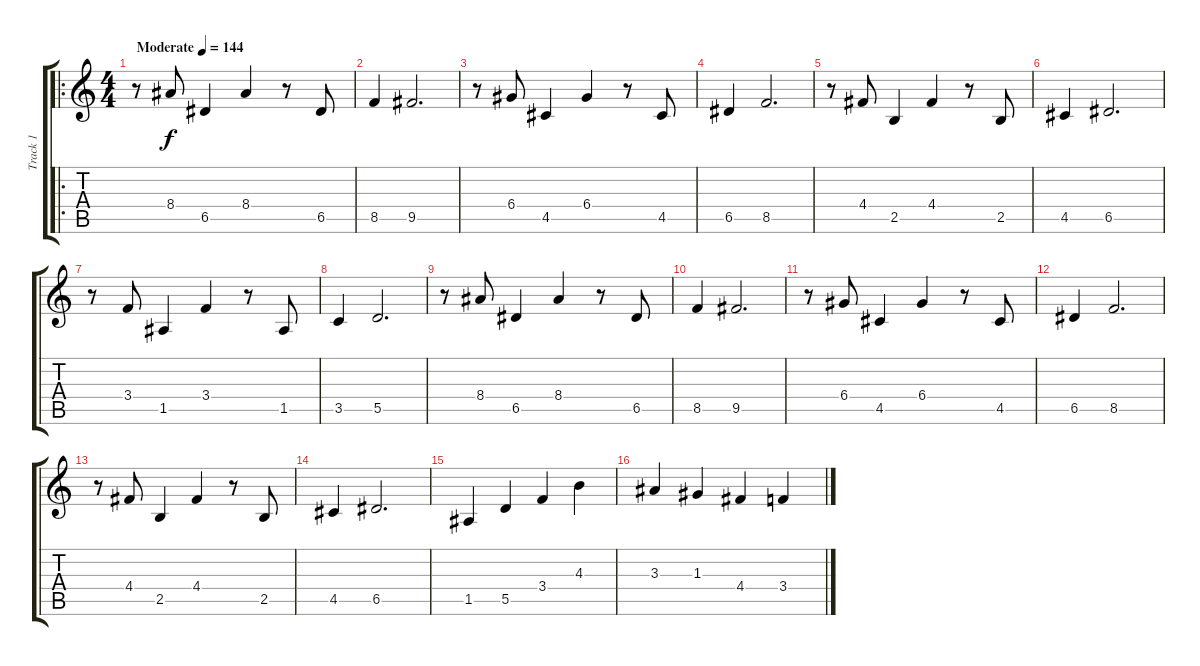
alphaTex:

\track ("Track 1" "Track 1") {instrument electricguitarclean}
\staff {score tabs}
\tuning (E4 B3 G3 D3 A2 E2) {hide}
\ro
\ts (4 4)
\tempo (144 "Moderate")
\clef g2
\ks c
r.8{dy f instrument electricguitarclean} 8.4.8 6.5.4 8.4.4 r.8 6.5.8 |
8.5.4 9.5.2{d} |
r.8 6.4.8 4.5.4 6.4.4 r.8 4.5.8 |
6.5.4 8.5.2{d} |
r.8 4.4.8 2.5.4 4.4.4 r.8 2.5.8 |
4.5.4 6.5.2{d} |
r.8 3.4.8 1.5.4 3.4.4 r.8 1.5.8 |
3.5.4 5.5.2{d} |
r.8 8.4.8 6.5.4 8.4.4 r.8 6.5.8 |
8.5.4 9.5.2{d} |
r.8 6.4.8 4.5.4 6.4.4 r.8 4.5.8 |
6.5.4 8.5.2{d} |
r.8 4.4.8 2.5.4 4.4.4 r.8 2.5.8 |
4.5.4 6.5.2{d} |
1.5.4 5.5.4 3.4.4 4.3.4 |
3.3.4 1.3.4 4.4.4 3.4.4
